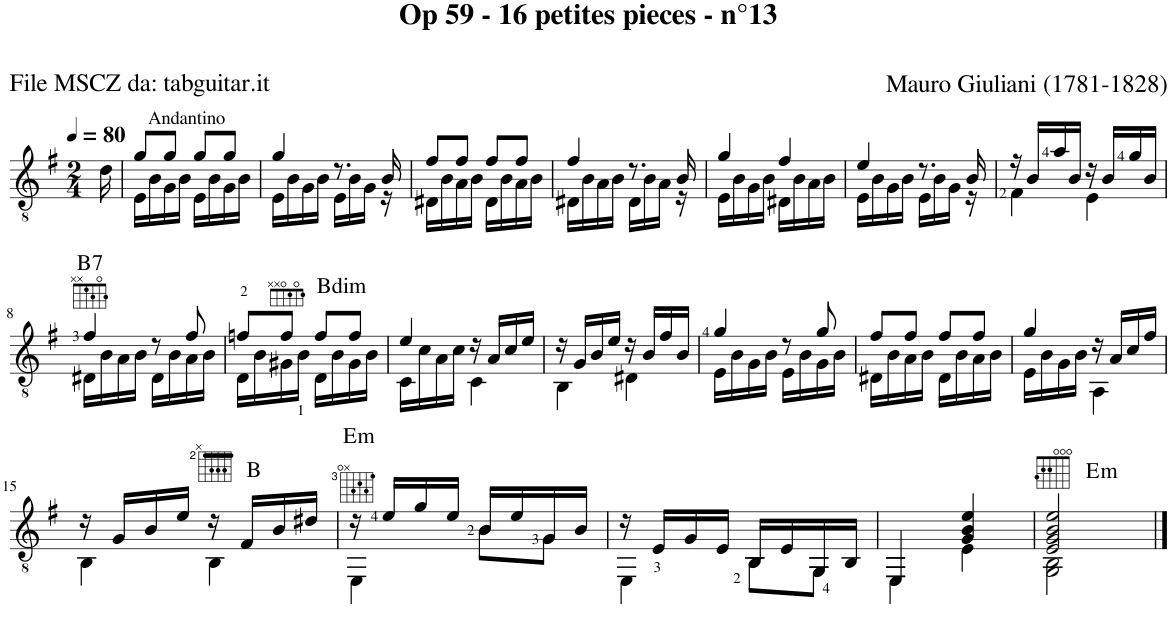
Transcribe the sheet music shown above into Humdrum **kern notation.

**kern	**harte
*part1	*part1
*staff1	*
*I"Guitar	*
*I'Guit.	*
*clefGv2	*
*k[f#]	*
*M2/4	*
*MM80	*
=	=
16d\	.
=1	=1
*^	*
!LO:TX:a:t=Andantino	!	!
8g/L	16E\LL	.
.	16B\	.
8g/J	16G\	.
.	16B\JJ	.
8g/L	16E\LL	.
.	16B\	.
8g/J	16G\	.
.	16B\JJ	.
=2	=2	=2
4g/	16E\LL	.
.	16B\	.
.	16G\	.
.	16B\JJ	.
8.r	16E\LL	.
.	16B\	.
.	16G\JJ	.
16B/	16r	.
=3	=3	=3
8f#/L	16D#X\LL	.
.	16B\	.
8f#/J	16A\	.
.	16B\JJ	.
8f#/L	16D#\LL	.
.	16B\	.
8f#/J	16A\	.
.	16B\JJ	.
=4	=4	=4
4f#/	16D#X\LL	.
.	16B\	.
.	16A\	.
.	16B\JJ	.
8.r	16D#\LL	.
.	16B\	.
.	16A\JJ	.
16B/	16r	.
=5	=5	=5
4g/	16E\LL	.
.	16B\	.
.	16G\	.
.	16B\JJ	.
4f#/	16D#X\LL	.
.	16B\	.
.	16A\	.
.	16B\JJ	.
=6	=6	=6
4e/	16E\LL	.
.	16B\	.
.	16G\	.
.	16B\JJ	.
8.r	16E\LL	.
.	16B\	.
.	16G\JJ	.
16B/	16r	.
=7	=7	=7
16r	4F#\	.
16B/LL	.	.
16a/	.	.
16B/JJ	.	.
16r	4E\	.
16B/LL	.	.
16g/	.	.
16B/JJ	.	.
!!LO:LB:g=z	!!
=8	=8	=8
!	!	!LO:H:kt=7
4f#/	16D#X\LL	B:7
.	16B\	.
.	16A\	.
.	16B\JJ	.
8r	16D#\LL	.
.	16B\	.
8f#/	16A\	.
.	16B\JJ	.
=9	=9	=9
8fn/L	16D\LL	.
.	16B\	.
8f/J	16G#X\	.
!	!	!LO:H:kt=dim
.	16B\JJ	B:dim
8f/L	16D\LL	.
.	16B\	.
8f/J	16G#\	.
.	16B\JJ	.
=10	=10	=10
4e/	16C\LL	.
.	16c\	.
.	16A\	.
.	16c\JJ	.
16r	4C\	.
16A/LL	.	.
16c/	.	.
16e/JJ	.	.
=11	=11	=11
16r	4BB\	.
16G/LL	.	.
16B/	.	.
16e/JJ	.	.
16r	4D#X\	.
16B/LL	.	.
16f#/	.	.
16B/JJ	.	.
=12	=12	=12
4g/	16E\LL	.
.	16B\	.
.	16G\	.
.	16B\JJ	.
8r	16E\LL	.
.	16B\	.
8g/	16G\	.
.	16B\JJ	.
=13	=13	=13
8f#/L	16D#X\LL	.
.	16B\	.
8f#/J	16A\	.
.	16B\JJ	.
8f#/L	16D#\LL	.
.	16B\	.
8f#/J	16A\	.
.	16B\JJ	.
=14	=14	=14
4g/	16E\LL	.
.	16B\	.
.	16G\	.
.	16B\JJ	.
16r	4AA\	.
16A/LL	.	.
16c/	.	.
16f#/JJ	.	.
!!LO:LB:g=z	!!
=15	=15	=15
16r	4BB\	.
16G/LL	.	.
16B/	.	.
16e/JJ	.	.
16r	4BB\	.
16F#/LL	.	B:maj
16B/	.	.
16d#X/JJ	.	.
=16	=16	=16
!	!	!LO:H:kt=m
16r	4EE\	E:min
16e/LL	.	.
16g/	.	.
16e/JJ	.	.
16B/LL	8B\L	.
16e/	.	.
16G/	8G\J	.
16B/JJ	.	.
=17	=17	=17
16r	4EE\	.
16E/LL	.	.
16G/	.	.
16E/JJ	.	.
16BB/LL	8BB\L	.
16E/	.	.
16GG/	8GG\J	.
16BB/JJ	.	.
=18	=18	=18
4EE/	4EE\	.
4G/ 4B/ 4e/	4E\	.
=19	=19	=19
!	!	!LO:H:kt=m
2E/ 2G/ 2B/ 2e/	2GG\ 2BB\	E:min
*v	*v	*
==	==
*-	*-
